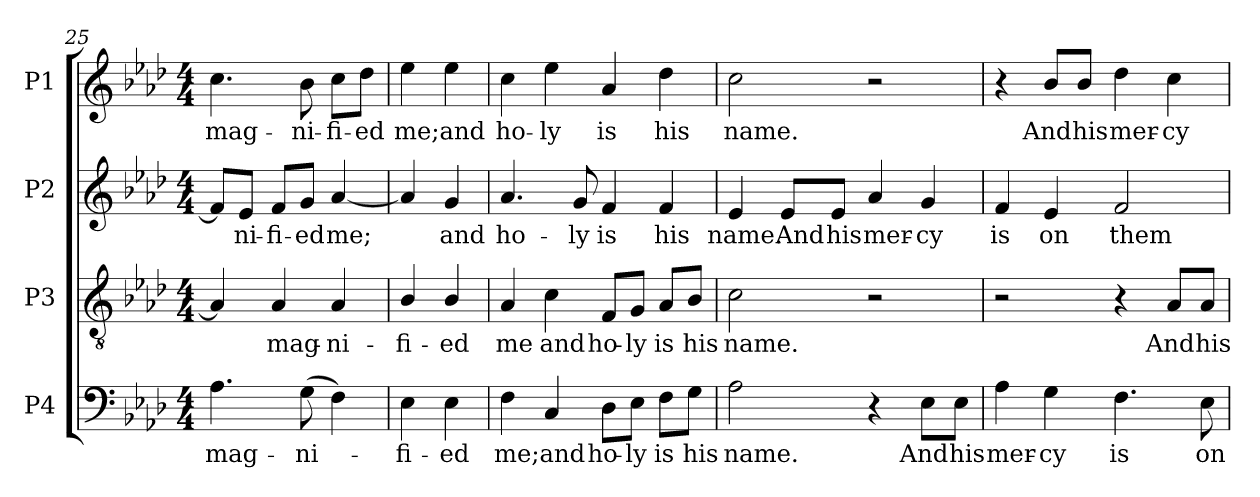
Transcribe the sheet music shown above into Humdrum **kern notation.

**kern	**text	**kern	**text	**kern	**text	**kern	**text
*part4	*part4	*part3	*part3	*part2	*part2	*part1	*part1
*staff4	*staff4	*staff3	*staff3	*staff2	*staff2	*staff1	*staff1
*I"P4	*	*I"P3	*	*I"P2	*	*I"P1	*
*clefF4	*	*clefGv2	*	*clefG2	*	*clefG2	*
*	*	*ITrd7c12	*	*	*	*	*
*k[b-e-a-d-]	*	*k[b-e-a-d-]	*	*k[b-e-a-d-]	*	*k[b-e-a-d-]	*
*A-:	*	*A-:	*	*A-:	*	*A-:	*
*M4/4	*	*M4/4	*	*M4/4	*	*M4/4	*
=25	=25	=25	=25	=25	=25	=25	=25
!	!LO:LY:b:color=#000000	!	!	!	!	!	!
!	!	!	!	!	!	!	!LO:LY:b:color=#000000
4.A-i\	mag-	4AA-i/]	.	8fi/L]	.	4.cci\	mag-
!	!	!	!	!	!LO:LY:b:color=#000000	!	!
.	.	.	.	8e-i/J	-ni-	.	.
!	!	!	!LO:LY:b:color=#000000	!	!	!	!
!	!	!	!	!	!LO:LY:b:color=#000000	!	!
.	.	4AA-i/	mag-	8fi/L	-fi-	.	.
!	!LO:LY:b:color=#000000	!	!	!	!	!	!
!	!	!	!	!	!LO:LY:b:color=#000000	!	!
!	!	!	!	!	!	!	!LO:LY:b:color=#000000
(8Gi\	-ni-	.	.	8gi/J	-ed	8b-i\	-ni-
!	!	!	!LO:LY:b:color=#000000	!	!	!	!
!	!	!	!	!	!LO:LY:b:color=#000000	!	!
!	!	!	!	!	!	!	!LO:LY:b:color=#000000
4Fi\)	.	4AA-i/	-ni-	[4a-i/	me;	8cci\L	-fi-
!	!	!	!	!	!	!	!LO:LY:b:color=#000000
.	.	.	.	.	.	8dd-i\J	-ed
=26	=26	=26	=26	=26	=26	=26	=26
!	!LO:LY:b:color=#000000	!	!	!	!	!	!
!	!	!	!LO:LY:b:color=#000000	!	!	!	!
!	!	!	!	!	!	!	!LO:LY:b:color=#000000
4E-i\	-fi-	4BB-i/	-fi-	4a-i/]	.	4ee-i\	me;
!	!LO:LY:b:color=#000000	!	!	!	!	!	!
!	!	!	!LO:LY:b:color=#000000	!	!	!	!
!	!	!	!	!	!LO:LY:b:color=#000000	!	!
!	!	!	!	!	!	!	!LO:LY:b:color=#000000
4E-i\	-ed	4BB-i/	-ed	4gi/	and	4ee-i\	and
=27	=27	=27	=27	=27	=27	=27	=27
!	!LO:LY:b:color=#000000	!	!	!	!	!	!
!	!	!	!LO:LY:b:color=#000000	!	!	!	!
!	!	!	!	!	!LO:LY:b:color=#000000	!	!
!	!	!	!	!	!	!	!LO:LY:b:color=#000000
4Fi\	me;	4AA-i/	me	4.a-i/	ho-	4cci\	ho-
!	!LO:LY:b:color=#000000	!	!	!	!	!	!
!	!	!	!LO:LY:b:color=#000000	!	!	!	!
!	!	!	!	!	!	!	!LO:LY:b:color=#000000
4Ci/	and	4Ci\	and	.	.	4ee-i\	-ly
!	!	!	!	!	!LO:LY:b:color=#000000	!	!
.	.	.	.	8gi/	-ly	.	.
!	!LO:LY:b:color=#000000	!	!	!	!	!	!
!	!	!	!LO:LY:b:color=#000000	!	!	!	!
!	!	!	!	!	!LO:LY:b:color=#000000	!	!
!	!	!	!	!	!	!	!LO:LY:b:color=#000000
8D-i\L	ho-	8FFi/L	ho-	4fi/	is	4a-i/	is
!	!LO:LY:b:color=#000000	!	!	!	!	!	!
!	!	!	!LO:LY:b:color=#000000	!	!	!	!
8E-i\J	-ly	8GGi/J	-ly	.	.	.	.
!	!LO:LY:b:color=#000000	!	!	!	!	!	!
!	!	!	!LO:LY:b:color=#000000	!	!	!	!
!	!	!	!	!	!LO:LY:b:color=#000000	!	!
!	!	!	!	!	!	!	!LO:LY:b:color=#000000
8Fi\L	is	8AA-i/L	is	4fi/	his	4dd-i\	his
!	!LO:LY:b:color=#000000	!	!	!	!	!	!
!	!	!	!LO:LY:b:color=#000000	!	!	!	!
8Gi\J	his	8BB-i/J	his	.	.	.	.
!!LO:LB:g=z
=28	=28	=28	=28	=28	=28	=28	=28
!	!LO:LY:b:color=#000000	!	!	!	!	!	!
!	!	!	!LO:LY:b:color=#000000	!	!	!	!
!	!	!	!	!	!LO:LY:b:color=#000000	!	!
!	!	!	!	!	!	!	!LO:LY:b:color=#000000
2A-i\	name.	2Ci\	name.	4e-i/	name.	2cci\	name.
!	!	!	!	!	!LO:LY:b:color=#000000	!	!
.	.	.	.	8e-i/L	And	.	.
!	!	!	!	!	!LO:LY:b:color=#000000	!	!
.	.	.	.	8e-i/J	his	.	.
!	!	!	!	!	!LO:LY:b:color=#000000	!	!
4r	.	2r	.	4a-i/	mer-	2r	.
!	!LO:LY:b:color=#000000	!	!	!	!	!	!
!	!	!	!	!	!LO:LY:b:color=#000000	!	!
8E-i\L	And	.	.	4gi/	-cy	.	.
!	!LO:LY:b:color=#000000	!	!	!	!	!	!
8E-i\J	his	.	.	.	.	.	.
=29	=29	=29	=29	=29	=29	=29	=29
!	!LO:LY:b:color=#000000	!	!	!	!	!	!
!	!	!	!	!	!LO:LY:b:color=#000000	!	!
4A-i\	mer-	2r	.	4fi/	is	4r	.
!	!LO:LY:b:color=#000000	!	!	!	!	!	!
!	!	!	!	!	!LO:LY:b:color=#000000	!	!
!	!	!	!	!	!	!	!LO:LY:b:color=#000000
4Gi\	-cy	.	.	4e-i/	on	8b-i/L	And
!	!	!	!	!	!	!	!LO:LY:b:color=#000000
.	.	.	.	.	.	8b-i/J	his
!	!LO:LY:b:color=#000000	!	!	!	!	!	!
!	!	!	!	!	!LO:LY:b:color=#000000	!	!
!	!	!	!	!	!	!	!LO:LY:b:color=#000000
4.Fi\	is	4r	.	2fi/	them	4dd-i\	mer-
!	!	!	!LO:LY:b:color=#000000	!	!	!	!
!	!	!	!	!	!	!	!LO:LY:b:color=#000000
.	.	8AA-i/L	And	.	.	4cci\	-cy
!	!LO:LY:b:color=#000000	!	!	!	!	!	!
!	!	!	!LO:LY:b:color=#000000	!	!	!	!
8E-i\	on	8AA-i/J	his	.	.	.	.
=	=	=	=	=	=	=	=
*-	*-	*-	*-	*-	*-	*-	*-
